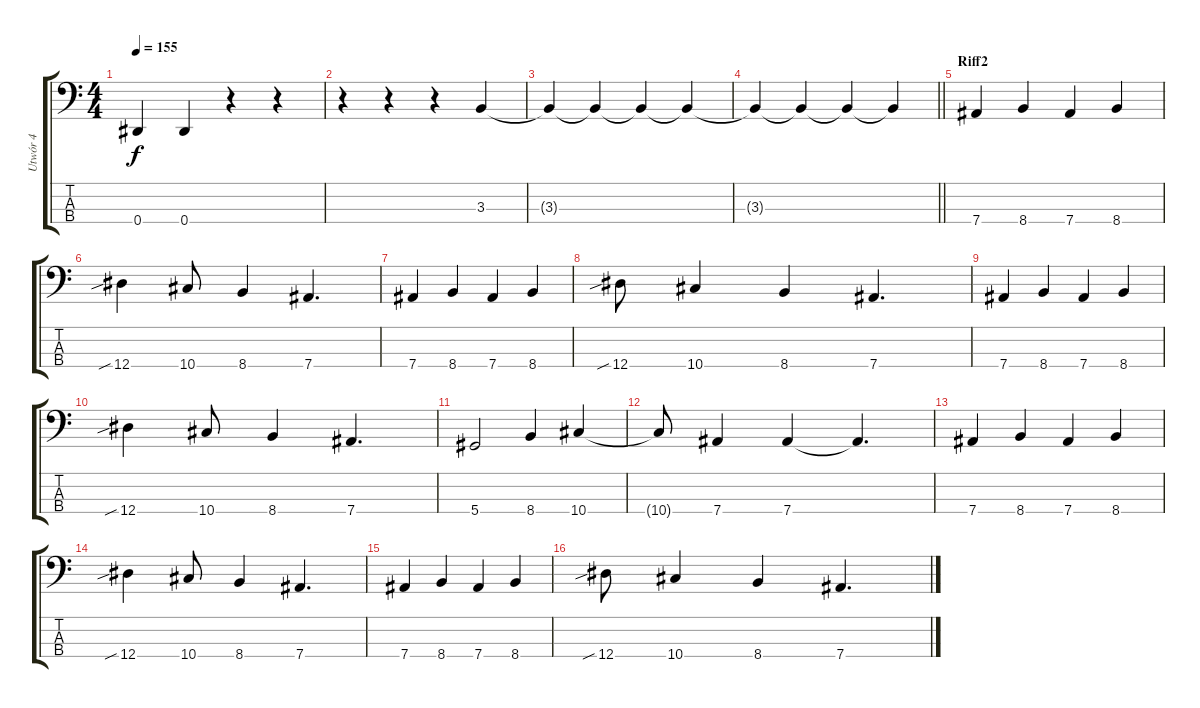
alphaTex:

\track ("Utwór 4" "Utwór 4") {instrument electricbassfinger}
\staff {score tabs}
\tuning (Gb2 Db2 Ab1 Eb1) {hide}
\ts (4 4)
\tempo 155
\clef f4
\ks c
0.4.4{dy f} 0.4.4 r.4 r.4 |
r.4 r.4 r.4 3.3.4 |
3.3{t}.4 3.3{t}.4 3.3{t}.4 3.3{t}.4 |
\barLineRight lightlight
3.3{t}.4 3.3{t}.4 3.3{t}.4 3.3{t}.4 |
\section ("" "Riff2")
7.4.4 8.4.4 7.4.4 8.4.4 |
12.4{sib}.4 10.4.8 8.4.4 7.4.4{d} |
7.4.4 8.4.4 7.4.4 8.4.4 |
12.4{sib}.8 10.4.4 8.4.4 7.4.4{d} |
7.4.4 8.4.4 7.4.4 8.4.4 |
12.4{sib}.4 10.4.8 8.4.4 7.4.4{d} |
5.4.2 8.4.4 10.4.4 |
10.4{t}.8 7.4.4 7.4.4 7.4{t}.4{d} |
7.4.4 8.4.4 7.4.4 8.4.4 |
12.4{sib}.4 10.4.8 8.4.4 7.4.4{d} |
7.4.4 8.4.4 7.4.4 8.4.4 |
12.4{sib}.8 10.4.4 8.4.4 7.4.4{d}
